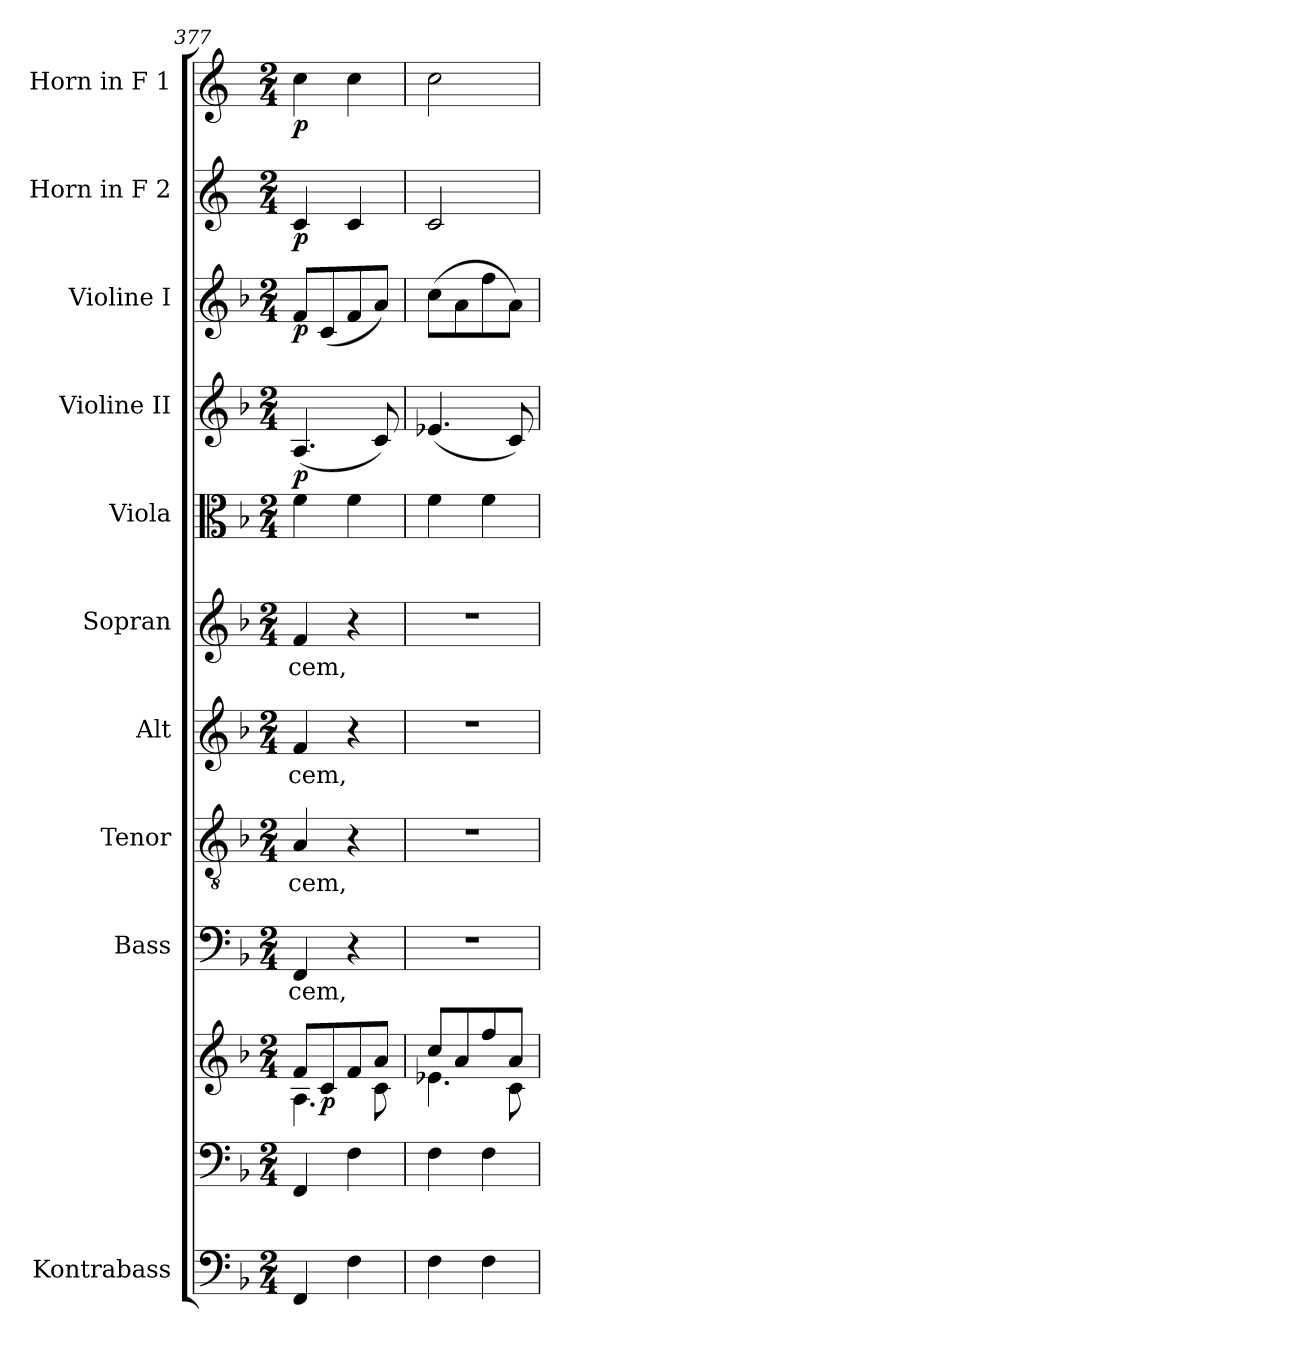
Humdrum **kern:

**kern	**kern	**kern	**dynam	**kern	**text	**kern	**text	**kern	**text	**kern	**text	**kern	**kern	**dynam	**kern	**dynam	**kern	**dynam	**kern	**dynam
*part11	*part10	*part10	*part10	*part9	*part9	*part8	*part8	*part7	*part7	*part6	*part6	*part5	*part4	*part4	*part3	*part3	*part2	*part2	*part1	*part1
*staff12	*staff11	*staff10	*staff10/11	*staff9	*staff9	*staff8	*staff8	*staff7	*staff7	*staff6	*staff6	*staff5	*staff4	*staff4	*staff3	*staff3	*staff2	*staff2	*staff1	*staff1
*I"Kontrabass	*	*	*	*I"Bass	*	*I"Tenor	*	*I"Alt	*	*I"Sopran	*	*I"Viola	*I"Violine II	*	*I"Violine I	*	*I"Horn in F 2	*	*I"Horn in F 1	*
*I'Kb.	*	*	*	*I'B	*	*I'T	*	*I'A	*	*I'S	*	*I'Vla.	*I'Vl. II	*	*I'Vl. I	*	*I'Hrn. 2	*	*I'Hrn. 1	*
*clefF4	*clefF4	*clefG2	*	*clefF4	*	*clefGv2	*	*clefG2	*	*clefG2	*	*clefC3	*clefG2	*	*clefG2	*	*clefG2	*	*clefG2	*
*ITrd7c12	*	*	*	*	*	*	*	*	*	*	*	*	*	*	*	*	*ITrd4c7	*	*ITrd4c7	*
*k[b-]	*k[b-]	*k[b-]	*	*k[b-]	*	*k[b-]	*	*k[b-]	*	*k[b-]	*	*k[b-]	*k[b-]	*	*k[b-]	*	*k[b-]	*	*k[b-]	*
*F:	*F:	*F:	*	*F:	*	*F:	*	*F:	*	*F:	*	*F:	*F:	*	*F:	*	*F:	*	*F:	*
*M2/4	*M2/4	*M2/4	*	*M2/4	*	*M2/4	*	*M2/4	*	*M2/4	*	*M2/4	*M2/4	*	*M2/4	*	*M2/4	*	*M2/4	*
=377	=377	=377	=377	=377	=377	=377	=377	=377	=377	=377	=377	=377	=377	=377	=377	=377	=377	=377	=377	=377
*	*	*^	*	*	*	*	*	*	*	*	*	*	*	*	*	*	*	*	*	*
!	!	!	!	!	!	!LO:LY:b	!	!LO:LY:b	!	!LO:LY:b	!	!LO:LY:b	!	!	!LO:DY:b	!	!LO:DY:b	!	!LO:DY:b	!	!LO:DY:b
4FFF/	4FF/	8f/L	4.A\	.	4FF/	-cem,	4A/	-cem,	4f/	-cem,	4f/	-cem,	4f\	(<4.A/	p	8f/L	p	4F/	p	4f\	p
!	!	!	!	!LO:DY:b	!	!	!	!	!	!	!	!	!	!	!	!	!	!	!	!	!
.	.	8c/	.	p	.	.	.	.	.	.	.	.	.	.	.	(<8c/	.	.	.	.	.
4FF\	4F\	8f/	.	.	4r	.	4r	.	4r	.	4r	.	4f\	.	.	8f/	.	4F/	.	4f\	.
.	.	8a/J	8c\	.	.	.	.	.	.	.	.	.	.	8c/)	.	8a/J)	.	.	.	.	.
=378	=378	=378	=378	=378	=378	=378	=378	=378	=378	=378	=378	=378	=378	=378	=378	=378	=378	=378	=378	=378	=378
4FF\	4F\	8cc/L	4.e-X\	.	2r	.	2r	.	2r	.	2r	.	4f\	(<4.e-X/	.	(>8cc\L	.	2F/	.	2f\	.
.	.	8a/	.	.	.	.	.	.	.	.	.	.	.	.	.	8a\	.	.	.	.	.
4FF\	4F\	8ff/	.	.	.	.	.	.	.	.	.	.	4f\	.	.	8ff\	.	.	.	.	.
.	.	8a/J	8c\	.	.	.	.	.	.	.	.	.	.	8c/)	.	8a\J)	.	.	.	.	.
*	*	*v	*v	*	*	*	*	*	*	*	*	*	*	*	*	*	*	*	*	*	*
=	=	=	=	=	=	=	=	=	=	=	=	=	=	=	=	=	=	=	=	=
*-	*-	*-	*-	*-	*-	*-	*-	*-	*-	*-	*-	*-	*-	*-	*-	*-	*-	*-	*-	*-
